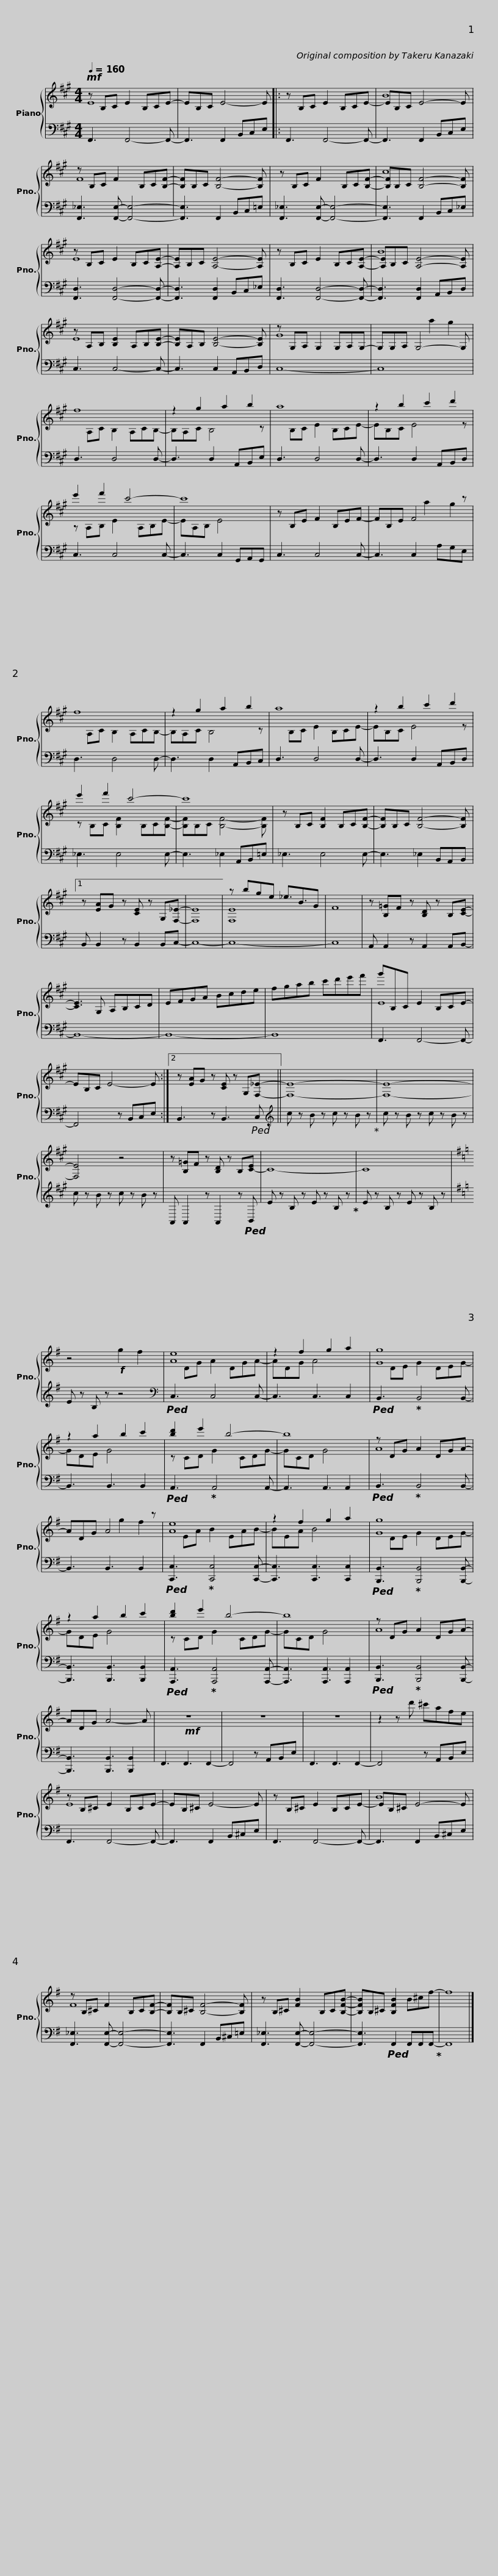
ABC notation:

X:1
%%score { ( 1 2 ) | 3 }
L:1/8
Q:1/4=160
M:4/4
I:linebreak $
K:A
V:1 treble
V:2 treble
V:3 bass
V:1
!mf! z B,C E2 B,CE- | EB,C E4- E |: z B,C E2 B,CE- | EB,C E4- E |$ z B,C F2 B,C[B,F]- | %5
 [B,F]B,C [B,F]4- [B,F] | z B,C F2 B,C[B,F]- | [B,F]B,C [B,F]4- [B,F] |$ z B,C E2 B,C[A,E]- | [A,E]B,C [A,E]4- [A,E] | %10
 z B,C E2 B,C[A,E]- | [A,E]B,C [A,E]4- [A,E] |$ z A,B, [B,E]2 A,B,[B,E]- | [B,E]A,B, [B,E]4- [B,E] | z G,A, G,2 G,A,G,- | %15
 G,G,A, G,4- G, |$ f8 | z2 g2 a2 b2 | a8 | z2 b2 c'2 d'2 |$ %20
 e'2 f'2 c'4- | c'8 | z B,E F2 B,EF- | FB,E F4 z | f8 |$ %25
 z2 g2 a2 b2 | a8 | z2 b2 c'2 d'2 | e'2 f'2 c'4- |$ c'8 | %30
 z B,C [B,F]2 B,C[B,F]- | [B,F]B,C [B,F]4- [B,F] |1 z [EA]G z [CE] z G,[F,_E]- | [F,E]8- |$ z bge _e3/2B3/2G | %35
 F8 | z [B,=G]F z [B,D] z B,[CE]- | [CE]3 G, A,B,CD | EFGA Bcde |$ fgab c'd'e'f' | %40
 g'B,C E2 B,CE- | EB,C E4- E :|2 z [EA]G z [CE] z G,[F,_E]- ||$ [F,E]8- | [F,E]8- | %45
 [F,E]4 z4 | z [B,=G]F z [B,D] z B,[C-E] | C8- |$ C8 |[K:G] z4!f! g2 f2 | %50
 [Ae]8 | z2 f2 g2 a2 | [Gg]8 |$ z2 a2 b2 c'2 | [bd']2 e'2 b4- | %55
 b8 | z DG A2 DGA- | ADG A4 z |$ [Ae]8 | z2 f2 g2 a2 | %60
 [Gg]8 | z2 a2 b2 c'2 | [bd']2 e'2 b4- |$ b8 | z DG A2 DGA- | %65
 ADG A4- A |!mf! z8 | z8 | z8 | z2 z d' ^c'afe |$ %70
 z B,^C E2 B,CE- | EB,^C E4- E | z B,^C E2 B,CE- | EB,^C E4- E |$ z B,^C F2 B,C[B,F]- | %75
 [B,F]B,^C [B,F]4- [B,F] | z B,^C [FB]2 B,C[B,FB]- | [B,FB]B,^C [B,FB]2 B^cf- | f8 |] %79
V:2
 E8 | x8 |: x8 | B8 |$ F8 | %5
 x8 | x8 | c8 |$ E8 | x8 | %10
 x8 | B8 |$ E8 | x8 | G8 | %15
 x4 a2 g2 |$ x A,C B,2 A,CB,- | B,A,C B,4 z | x B,C E2 B,CE- | EB,C E4 z |$ %20
 z A,B, E2 A,B,E- | EA,B, E4 x | x8 | x4 a2 g2 | x A,C B,2 A,CB,- |$ %25
 B,A,C B,4 z | x B,C E2 B,CE- | EB,C E4 z | z B,C [B,F]2 B,C[B,F]- |$ [B,F]B,C [B,F]4- [B,F] | %30
 x8 | x8 |1 x8 | x8 |$ [F,E]8 | %35
 x8 | x8 | x8 | x8 |$ x8 | %40
 E8 | x8 :|2 x8 ||$ x8 | x8 | %45
 x8 | x8 | x8 |$ x8 |[K:G] x8 | %50
 x DG A2 DGA- | ADG A4 x | x DE G2 DEG- |$ GDE G4 x | z CD G2 CDG- | %55
 GCD G4 x | A8 | x4 g2 f2 |$ x EA B2 EAB- | BEA B4 x | %60
 x DE G2 DEG- | GDE G4 x | z CD G2 CDG- |$ GCD G4 x | A8 | %65
 x8 | x8 | x8 | x8 | x8 |$ %70
 E8 | x8 | x8 | B8 |$ F8 | %75
 x8 | x8 | x8 | x8 |] %79
V:3
 F,,3 F,,4- F,,- | F,,3 F,,2 B,,C,E, |: F,,3 F,,4- F,,- | F,,3 F,,2 B,,C,E, |$ [F,,_E,]3 [F,,E,]- [F,,E,]4- | %5
 [F,,E,]3 F,,2 B,,C,=E, | [F,,_E,]3 [F,,E,]- [F,,E,]4- | [F,,E,]3 F,,2 B,,C,_E, |$ [F,,D,]3 [F,,D,]4- [F,,D,]- | [F,,D,]3 [F,,D,]2 B,,C,_E, | %10
 [F,,D,]3 [F,,D,]4- [F,,D,]- | [F,,D,]3 [F,,D,]2 A,,B,,D, |$ C,3 C,4- C,- | C,3 C,2 A,,B,,D, | C,8- | %15
 C,8 |$ D,3 D,4 D,- | D,3 D,2 A,,B,,E, | D,3 D,4 D,- | D,3 D,2 A,,B,,D, |$ %20
 C,3 C,4 C,- | C,3 C,2 G,,A,,G,, | C,3 C,4 C,- | C,3 C,2 A,G,E, | D,3 D,4 D,- |$ %25
 D,3 D,2 A,,B,,C, | D,3 D,4 D,- | D,3 D,2 A,,B,,D, | _E,3 E,4 E,- |$ E,3 _E,2 A,,B,,=E, | %30
 _E,3 E,4 E,- | E,3 _E,2 B,,A,,B,, |1 B,, B,,2 z B,,2 B,,C,- | C,8- |$ C,8- | %35
 C,8 | A,, A,,2 z A,,2 A,,B,,- | B,,8- | B,,8- |$ B,,8 | %40
 F,,3 F,,4- F,,- | F,,4 z B,,C,E, :|2 B,,3 z B,,3!ped! C, ||$[K:treble] c z B z c z B z!ped-up! | c z B z c z B z | %45
 c z B z c z B z | A,, A,,2 z A,,2 z!ped! B,, | E z B, z E z B, z!ped-up! |$ E z B, z E z B, z |[K:G] E z B, z z4 | %50
[K:bass]!ped! C,3 C,4 C,- | C,3 C,3 C,2 |!ped! B,,3!ped-up! B,,4 B,,- |$ B,,3 B,,3 B,,2 |!ped! A,,3!ped-up! A,,4 A,,- | %55
 A,,3 A,,3 A,,2 |!ped! B,,3!ped-up! B,,4 B,,- | B,,3 B,,3 B,,2 |$!ped! [C,,C,]3!ped-up! [C,,C,]4 [C,,C,]- | [C,,C,]3 [C,,C,]3 [C,,C,]2 | %60
!ped! [B,,,B,,]3!ped-up! [B,,,B,,]4 [B,,,B,,]- | [B,,,B,,]3 [B,,,B,,]3 [B,,,B,,]2 |!ped! [A,,,A,,]3!ped-up! [A,,,A,,]4 [A,,,A,,]- |$ [A,,,A,,]3 [A,,,A,,]3 [A,,,A,,]2 |!ped! [B,,,B,,]3!ped-up! [B,,,B,,]4 [B,,,B,,]- | %65
 [B,,,B,,]3 [B,,,B,,]3 [B,,,B,,]2 | F,,3 F,,3 F,,2- | F,,4 z A,,B,,E, | F,,3 F,,3 F,,2- | F,,4 z A,,B,,E, |$ %70
 F,,3 F,,4- F,,- | F,,3 F,,2 B,,^C,E, | F,,3 F,,4- F,,- | F,,3 F,,2 B,,^C,E, |$ [F,,_E,]3 [F,,E,]- [F,,E,]4- | %75
 [F,,E,]3 F,,2 B,,^C,=E, | [F,,_E,]3 [F,,E,]- [F,,E,]4- | [F,,E,]3!ped! F,,2 F,,F,,F,,-!ped-up! | F,,8 |] %79
